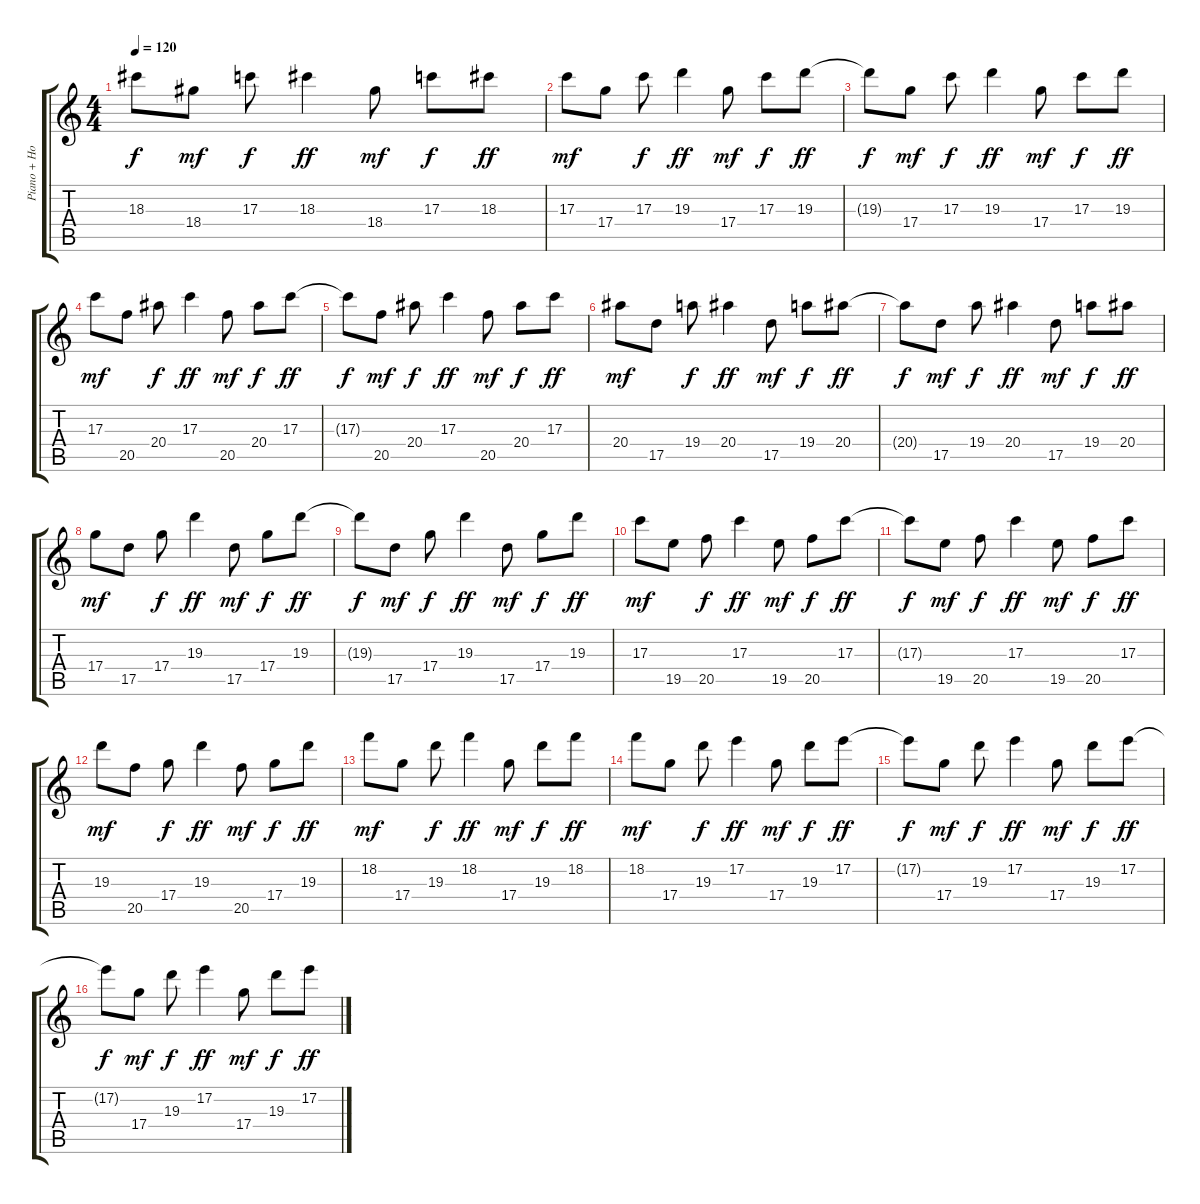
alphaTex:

\track ("Piano + Horn" "Piano + Ho") {instrument acousticgrandpiano}
\staff {score tabs}
\tuning (E5 B4 G4 D4 A3 E3) {hide}
\ts (4 4)
\tempo 120
\clef g2
\ks c
18.3{t}.8{dy f} 18.4.8{dy mf} 17.3.8{dy f} 18.3.4{dy ff} 18.4.8{dy mf} 17.3.8{dy f} 18.3.8{dy ff} |
17.3.8{dy mf} 17.4.8 17.3.8{dy f} 19.3.4{dy ff} 17.4.8{dy mf} 17.3.8{dy f} 19.3.8{dy ff} |
19.3{t}.8{dy f} 17.4.8{dy mf} 17.3.8{dy f} 19.3.4{dy ff} 17.4.8{dy mf} 17.3.8{dy f} 19.3.8{dy ff} |
17.3.8{dy mf} 20.5.8 20.4.8{dy f} 17.3.4{dy ff} 20.5.8{dy mf} 20.4.8{dy f} 17.3.8{dy ff} |
17.3{t}.8{dy f} 20.5.8{dy mf} 20.4.8{dy f} 17.3.4{dy ff} 20.5.8{dy mf} 20.4.8{dy f} 17.3.8{dy ff} |
20.4.8{dy mf} 17.5.8 19.4.8{dy f} 20.4.4{dy ff} 17.5.8{dy mf} 19.4.8{dy f} 20.4.8{dy ff} |
20.4{t}.8{dy f} 17.5.8{dy mf} 19.4.8{dy f} 20.4.4{dy ff} 17.5.8{dy mf} 19.4.8{dy f} 20.4.8{dy ff} |
17.4.8{dy mf} 17.5.8 17.4.8{dy f} 19.3.4{dy ff} 17.5.8{dy mf} 17.4.8{dy f} 19.3.8{dy ff} |
19.3{t}.8{dy f} 17.5.8{dy mf} 17.4.8{dy f} 19.3.4{dy ff} 17.5.8{dy mf} 17.4.8{dy f} 19.3.8{dy ff} |
17.3.8{dy mf} 19.5.8 20.5.8{dy f} 17.3.4{dy ff} 19.5.8{dy mf} 20.5.8{dy f} 17.3.8{dy ff} |
17.3{t}.8{dy f} 19.5.8{dy mf} 20.5.8{dy f} 17.3.4{dy ff} 19.5.8{dy mf} 20.5.8{dy f} 17.3.8{dy ff} |
19.3.8{dy mf} 20.5.8 17.4.8{dy f} 19.3.4{dy ff} 20.5.8{dy mf} 17.4.8{dy f} 19.3.8{dy ff} |
18.2.8{dy mf} 17.4.8 19.3.8{dy f} 18.2.4{dy ff} 17.4.8{dy mf} 19.3.8{dy f} 18.2.8{dy ff} |
18.2.8{dy mf} 17.4.8 19.3.8{dy f} 17.2.4{dy ff} 17.4.8{dy mf} 19.3.8{dy f} 17.2.8{dy ff} |
17.2{t}.8{dy f} 17.4.8{dy mf} 19.3.8{dy f} 17.2.4{dy ff} 17.4.8{dy mf} 19.3.8{dy f} 17.2.8{dy ff} |
17.2{t}.8{dy f} 17.4.8{dy mf} 19.3.8{dy f} 17.2.4{dy ff} 17.4.8{dy mf} 19.3.8{dy f} 17.2.8{dy ff}
